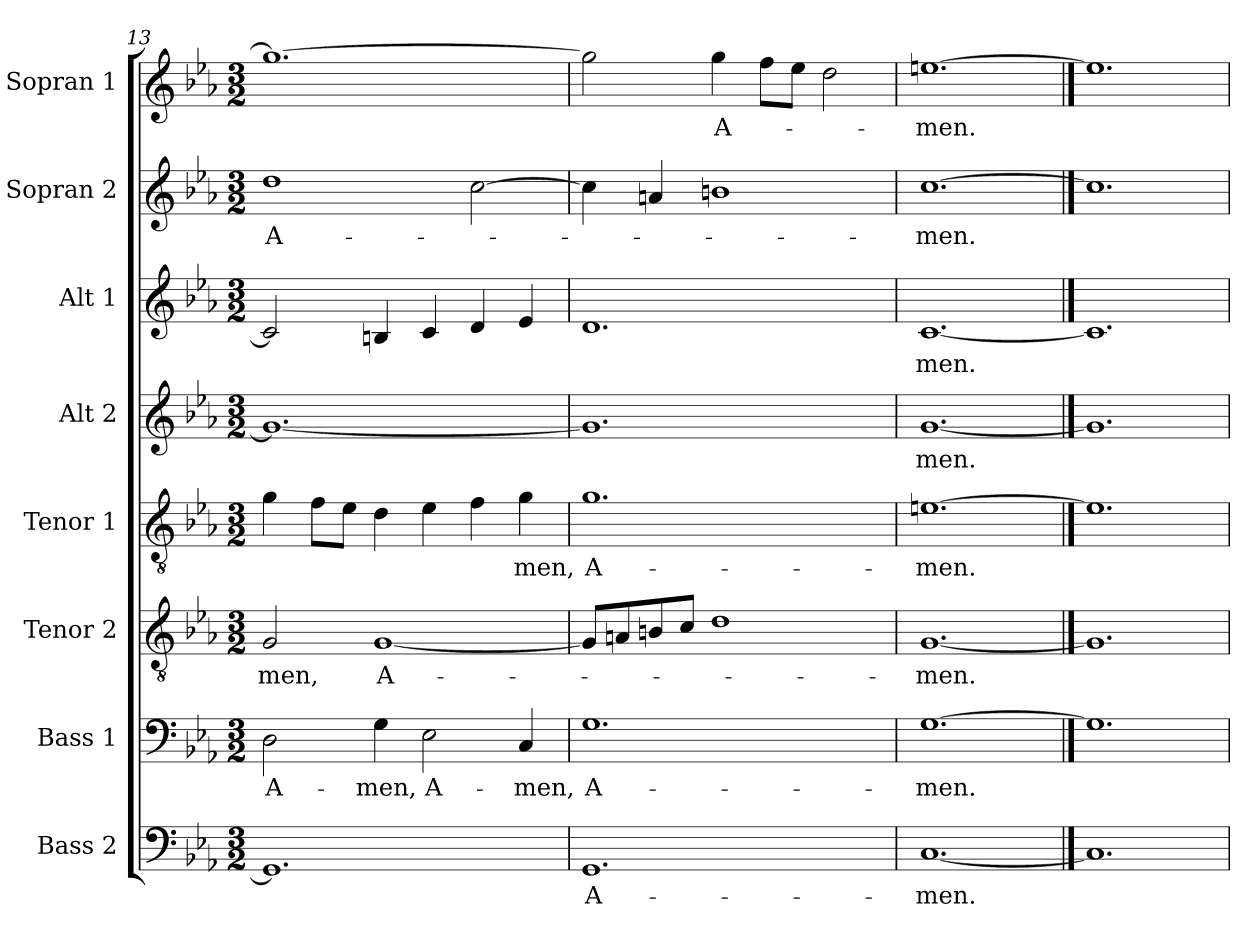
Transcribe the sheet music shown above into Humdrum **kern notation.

**kern	**text	**kern	**text	**kern	**text	**kern	**text	**kern	**text	**kern	**text	**kern	**text	**kern	**text
*part8	*part8	*part7	*part7	*part6	*part6	*part5	*part5	*part4	*part4	*part3	*part3	*part2	*part2	*part1	*part1
*staff8	*staff8	*staff7	*staff7	*staff6	*staff6	*staff5	*staff5	*staff4	*staff4	*staff3	*staff3	*staff2	*staff2	*staff1	*staff1
*I"Bass 2	*	*I"Bass 1	*	*I"Tenor 2	*	*I"Tenor 1	*	*I"Alt 2	*	*I"Alt 1	*	*I"Sopran 2	*	*I"Sopran 1	*
*clefF4	*	*clefF4	*	*clefGv2	*	*clefGv2	*	*clefG2	*	*clefG2	*	*clefG2	*	*clefG2	*
*k[b-e-a-]	*	*k[b-e-a-]	*	*k[b-e-a-]	*	*k[b-e-a-]	*	*k[b-e-a-]	*	*k[b-e-a-]	*	*k[b-e-a-]	*	*k[b-e-a-]	*
*M3/2	*	*M3/2	*	*M3/2	*	*M3/2	*	*M3/2	*	*M3/2	*	*M3/2	*	*M3/2	*
=13	=13	=13	=13	=13	=13	=13	=13	=13	=13	=13	=13	=13	=13	=13	=13
1.GG]	.	2D\	A-	2G/	-men,	4g\	.	1.g_	.	2c/]	.	1dd	A-	1.gg_	.
.	.	.	.	.	.	8f\L	.	.	.	.	.	.	.	.	.
.	.	.	.	.	.	8e-\J	.	.	.	.	.	.	.	.	.
.	.	4G\	-men,	[1G	A-	4d\	.	.	.	4Bn/	.	.	.	.	.
.	.	2E-\	A-	.	.	4e-\	.	.	.	4c/	.	.	.	.	.
.	.	.	.	.	.	4f\	.	.	.	4d/	.	[2cc\	.	.	.
.	.	4C/	-men,	.	.	4g\	-men,	.	.	4e-/	.	.	.	.	.
=14	=14	=14	=14	=14	=14	=14	=14	=14	=14	=14	=14	=14	=14	=14	=14
1.GG	A-	1.G	A-	8G/L]	.	1.g	A-	1.g]	.	1.d	.	4cc\]	.	2gg\]	.
.	.	.	.	8An/	.	.	.	.	.	.	.	.	.	.	.
.	.	.	.	8Bn/	.	.	.	.	.	.	.	4an/	.	.	.
.	.	.	.	8c/J	.	.	.	.	.	.	.	.	.	.	.
.	.	.	.	1d	.	.	.	.	.	.	.	1bn	.	4gg\	A-
.	.	.	.	.	.	.	.	.	.	.	.	.	.	8ff\L	.
.	.	.	.	.	.	.	.	.	.	.	.	.	.	8ee-\J	.
.	.	.	.	.	.	.	.	.	.	.	.	.	.	2dd\	.
=15	=15	=15	=15	=15	=15	=15	=15	=15	=15	=15	=15	=15	=15	=15	=15
[1.C	men.	[1.G	-men.	[1.G	-men.	[1.en	-men.	[1.g	-men.	[1.c	-men.	[1.cc	-men.	[1.een	-men.
==16	==16	==16	==16	==16	==16	==16	==16	==16	==16	==16	==16	==16	==16	==16	==16
1.C]	.	1.G]	.	1.G]	.	1.e]	.	1.g]	.	1.c]	.	1.cc]	.	1.ee]	.
=	=	=	=	=	=	=	=	=	=	=	=	=	=	=	=
*-	*-	*-	*-	*-	*-	*-	*-	*-	*-	*-	*-	*-	*-	*-	*-
